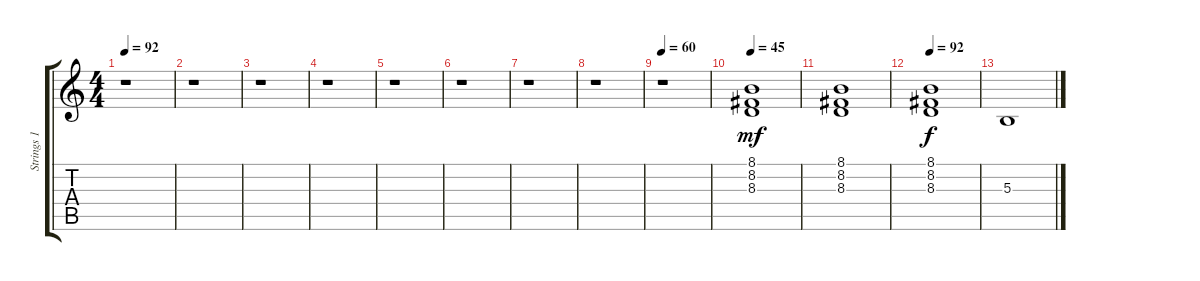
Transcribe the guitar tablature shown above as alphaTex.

\track ("Strings 1" "Strings 1") {instrument stringensemble1}
\staff {score tabs}
\tuning (Eb4 Bb3 Gb3 Db3 Ab2 Eb2) {hide}
\ts (4 4)
\tempo 92
\clef g2
\ks c
r.1{dy f} |
r.1 |
r.1 |
r.1 |
r.1 |
r.1 |
r.1 |
r.1 |
\tempo 60
r.1 |
\tempo 45
(8.1 8.2 8.3).1{dy mf} |
(8.1 8.2 8.3).1 |
\tempo 92
(8.1 8.2 8.3).1{dy f} |
5.3.1
